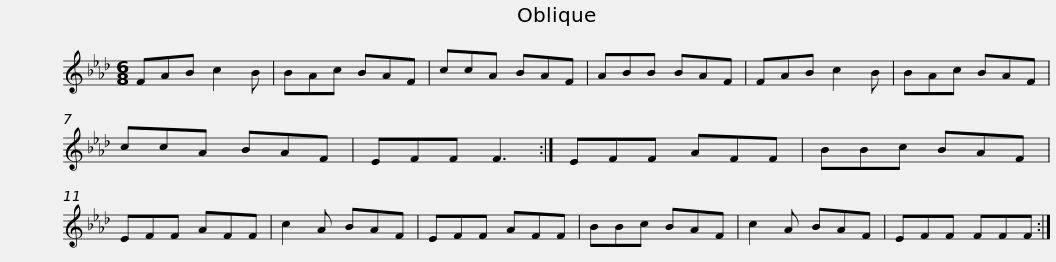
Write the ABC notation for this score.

X:1
L:1/8
M:6/8
I:linebreak $
K:Fmin
V:1 treble
V:1
 FAB c2 B | BAc BAF | ccA BAF | ABB BAF | FAB c2 B | %5
 BAc BAF | ccA BAF |$ EFF F3 :| EFF AFF | BBc BAF | %10
 EFF AFF | c2 A BAF | EFF AFF | BBc BAF |$ c2 A BAF | %15
 EFF FFF :| %16
